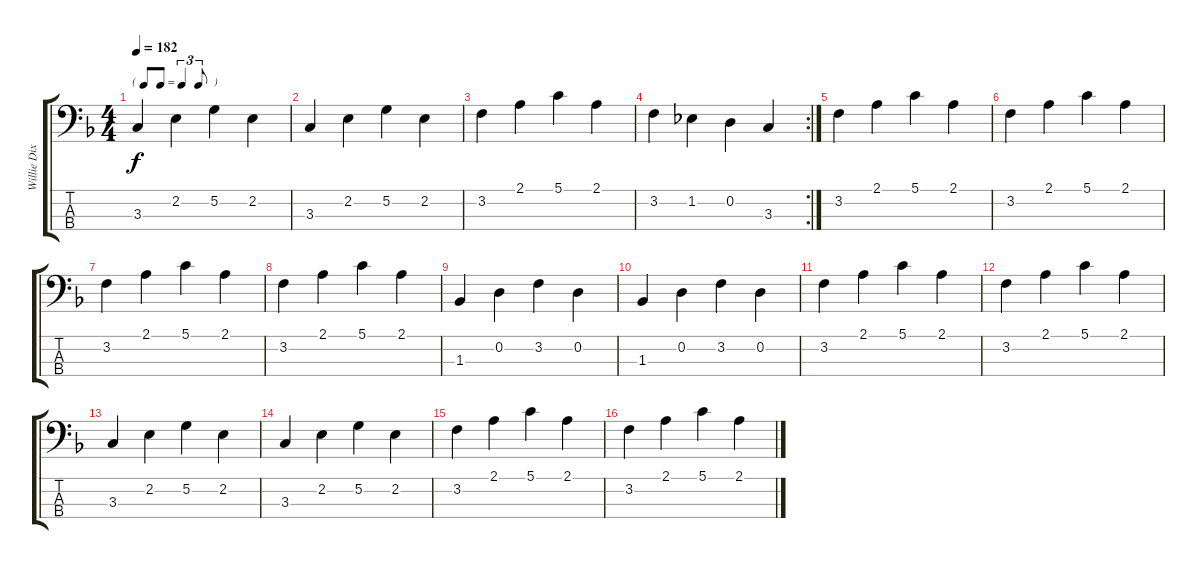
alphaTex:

\track ("Willie Dixon - Upright Bass" "Willie Dix") {instrument acousticbass}
\staff {score tabs}
\tuning (G2 D2 A1 E1) {hide}
\ts (4 4)
\tf triplet8th
\tempo 182
\clef f4
\ks f
3.3.4{dy f} 2.2.4 5.2.4 2.2.4 |
3.3.4 2.2.4 5.2.4 2.2.4 |
3.2.4 2.1.4 5.1.4 2.1.4 |
\rc 2
3.2.4 1.2.4 0.2.4 3.3.4 |
3.2.4 2.1.4 5.1.4 2.1.4 |
3.2.4 2.1.4 5.1.4 2.1.4 |
3.2.4 2.1.4 5.1.4 2.1.4 |
3.2.4 2.1.4 5.1.4 2.1.4 |
1.3.4 0.2.4 3.2.4 0.2.4 |
1.3.4 0.2.4 3.2.4 0.2.4 |
3.2.4 2.1.4 5.1.4 2.1.4 |
3.2.4 2.1.4 5.1.4 2.1.4 |
3.3.4 2.2.4 5.2.4 2.2.4 |
3.3.4 2.2.4 5.2.4 2.2.4 |
3.2.4 2.1.4 5.1.4 2.1.4 |
3.2.4 2.1.4 5.1.4 2.1.4
